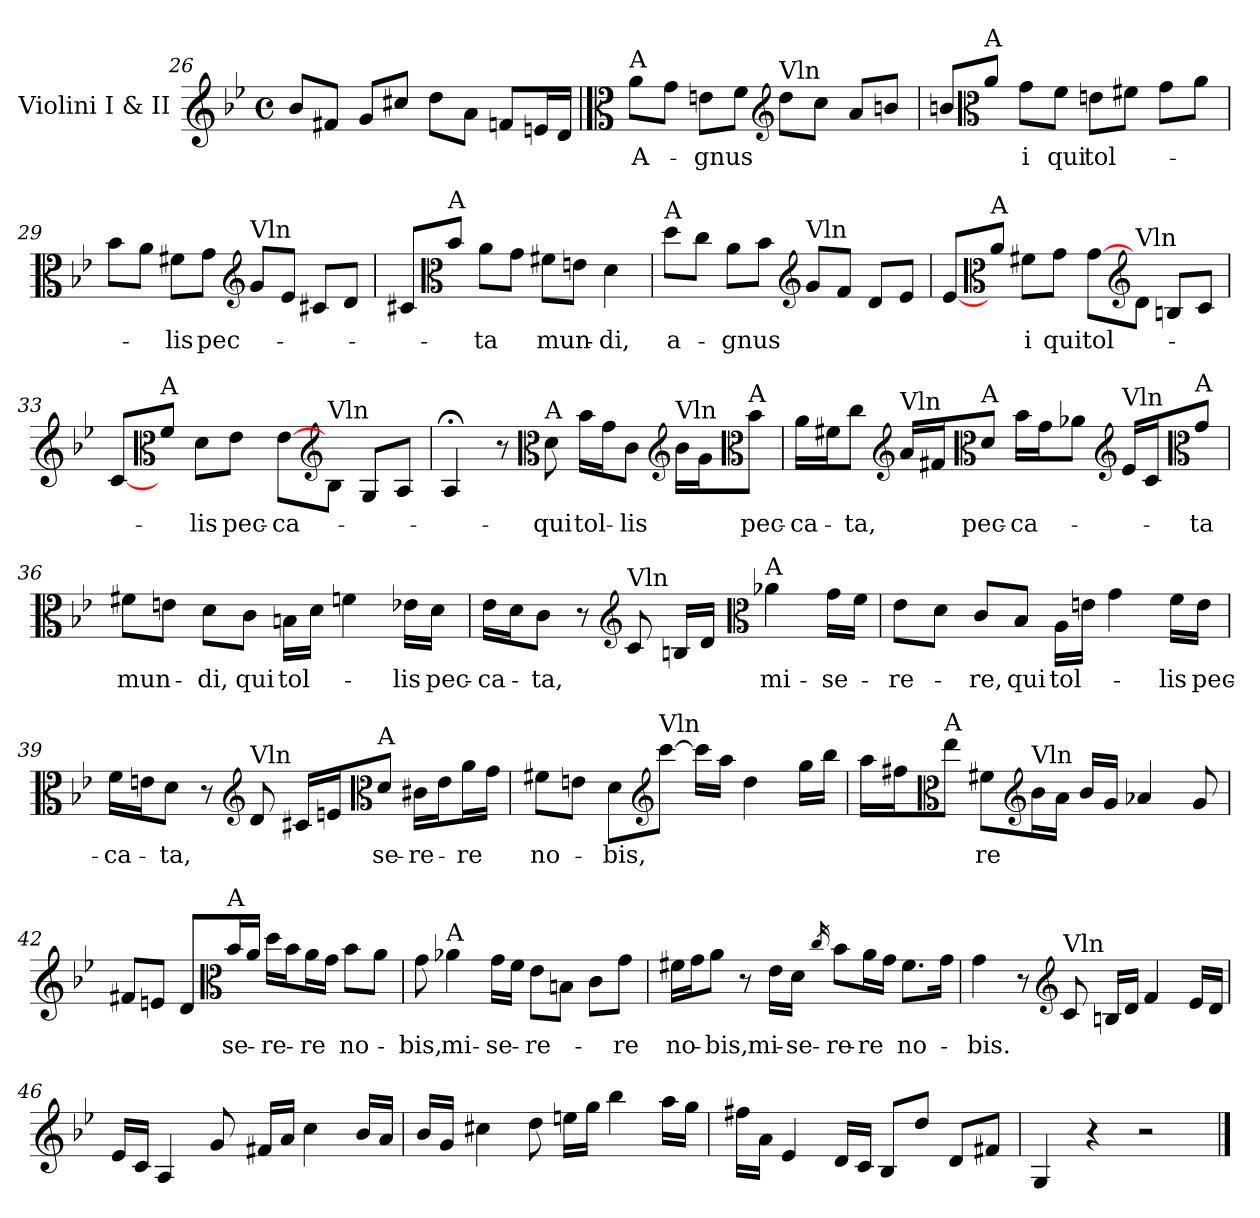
**kern	**text
*part1	*part1
*staff1	*staff1
*I"Violini I &amp; II	*
*clefG2	*
*k[b-e-]	*
*M4/4	*
*met(c)	*
=26	=26
8b-/L	.
8f#X/J	.
8g/L	.
8cc#X/J	.
8dd\L	.
8a\J	.
8fn/L	.
16en/L	.
16d/JJ	.
=27	=27
*clefC3	*
!LO:TX:a:t=A	!
8a\L	A-
8g\J	.
8en\L	-gnus
8f\J	.
*clefG2	*
!LO:TX:a:t=Vln	!
8dd\L	.
8cc\J	.
8a/L	.
8bn/J	.
=28	=28
8bn/L	.
*clefC3	*
!LO:TX:a:t=A	!
8a/J	.
8g\L	-i
8f\J	qui
8en\L	tol-
8f#X\J	.
8g\L	.
8a\J	.
=29	=29
8b-\L	.
8a\J	.
8f#X\L	-lis
8g\J	pec-
*clefG2	*
!LO:TX:a:t=Vln	!
8g/L	.
8e-/J	.
8c#X/L	.
8d/J	.
=30	=30
8c#X/L	.
*clefC3	*
!LO:TX:a:t=A	!
8b-/J	.
8a\L	-ta
8g\J	.
8f#X\L	mun-
8en\J	.
4d	-di,
=31	=31
!LO:TX:a:t=A	!
8dd\L	a-
8cc\J	.
8a\L	-gnus
8b-\J	.
*clefG2	*
!LO:TX:a:t=Vln	!
8g/L	.
8f/J	.
8d/L	.
8e-/J	.
=32	=32
[8e-/L	.
*clefC3	*
!LO:TX:a:t=A	!
8a/J	.
8f#X\L	-i
8g\J	qui
[8g\L	tol-
*clefG2	*
!LO:TX:a:t=Vln	!
8d\J	.
8Bn/L	.
8c/J	.
=33	=33
[8c/L	.
*clefC3	*
!LO:TX:a:t=A	!
8f/J	.
8d\L	-lis
8e-\J	pec-
[8e-\L	-ca-
*clefG2	*
!LO:TX:a:t=Vln	!
8B-\J	.
8G/L	.
8A/J	.
=34	=34
4A;<	.
8r	.
*clefC3	*
!LO:TX:a:t=A	!
8d	qui
16b-\LL	tol-
16g\J	.
8c\J	-lis
*clefG2	*
!LO:TX:a:t=Vln	!
16b-\LL	.
16g\J	.
*clefC3	*
!LO:TX:a:t=A	!
8b-\J	pec-
=35	=35
16a\LL	-ca-
16f#X\J	.
8cc\J	-ta,
*clefG2	*
!LO:TX:a:t=Vln	!
16a/LL	.
16f#X/J	.
*clefC3	*
!LO:TX:a:t=A	!
8d/J	pec-
16b-\LL	-ca-
16g\J	.
8a-X\J	.
*clefG2	*
!LO:TX:a:t=Vln	!
16e-/LL	.
16c/J	.
*clefC3	*
!LO:TX:a:t=A	!
8g/J	-ta
=36	=36
8f#X\L	mun-
8en\J	.
8d\L	-di,
8c\J	qui
16Bn\LL	tol-
16d\JJ	.
4fn	.
16e-X\LL	-lis
16d\JJ	pec-
=37	=37
16e-\LL	-ca-
16d\J	.
8c\J	-ta,
8r	.
*clefG2	*
!LO:TX:a:t=Vln	!
8c	.
16Bn/LL	.
16d/JJ	.
*clefC3	*
!LO:TX:a:t=A	!
4a-X	mi-
16g\LL	-se-
16f\JJ	.
=38	=38
8e-\L	-re-
8d\J	.
8c/L	-re,
8B-/J	qui
16A\LL	tol-
16en\JJ	.
4g	.
16f\LL	-lis
16e\JJ	pec-
=39	=39
16f\LL	-ca-
16en\J	.
8d\J	-ta,
8r	.
*clefG2	*
!LO:TX:a:t=Vln	!
8d	.
16c#X/LL	.
16en/J	.
*clefC3	*
!LO:TX:a:t=A	!
8d/J	-se-
16c#X\LL	-re-
16e\J	.
16a\L	-re
16g\JJ	.
=40	=40
8f#X\L	no-
8en\J	.
8d\L	-bis,
*clefG2	*
!LO:TX:a:t=Vln	!
[8ccc\J	.
16ccc\LL]	.
16aa\JJ	.
4dd	.
16gg\LL	.
16bb-\JJ	.
=41	=41
16aa\LL	.
16ff#X\J	.
*clefC3	*
!LO:TX:a:t=A	!
8ee-\J	.
8f#X\L	-re
*clefG2	*
!LO:TX:a:t=Vln	!
16b-\L	.
16a\JJ	.
16b-/LL	.
16g/JJ	.
4a-X	.
8g	.
=42	=42
8f#X/L	.
8en/J	.
8d/L	.
*clefC3	*
!LO:TX:a:t=A	!
16b-/L	-se-
16a/JJ	.
16dd\LL	-re-
16b-\J	.
16a\L	-re
16g\JJ	.
8b-\L	no-
8a\J	.
=43	=43
8g	-bis,
!LO:TX:a:t=A	!
4a-X	mi-
16g\LL	-se-
16f\JJ	.
8e-\L	-re-
8Bn\J	.
8c\L	.
8g\J	-re
=44	=44
16f#X\LL	no-
16g\J	.
8a\J	-bis,
8r	.
16e-\LL	mi-
16d\JJ	-se-
16qcc	.
8b-\L	-re-
16a\L	-re
16g\JJ	.
8.f#\L	no-
16g\Jk	.
=45	=45
4g	-bis.
8r	.
*clefG2	*
!LO:TX:a:t=Vln	!
8c	.
16Bn/LL	.
16d/JJ	.
4f	.
16e-/LL	.
16d/JJ	.
=46	=46
16e-/LL	.
16c/JJ	.
4A	.
8g	.
16f#X/LL	.
16a/JJ	.
4cc	.
16b-/LL	.
16a/JJ	.
=47	=47
16b-/LL	.
16g/JJ	.
4cc#X	.
8dd	.
16een\LL	.
16gg\JJ	.
4bb-	.
16aa\LL	.
16gg\JJ	.
=48	=48
16ff#X\LL	.
16a\JJ	.
4e-	.
16d/LL	.
16c/JJ	.
8B-/L	.
8dd/J	.
8d/L	.
8f#X/J	.
=49	=49
4G	.
4r	.
2r	.
==	==
*-	*-
